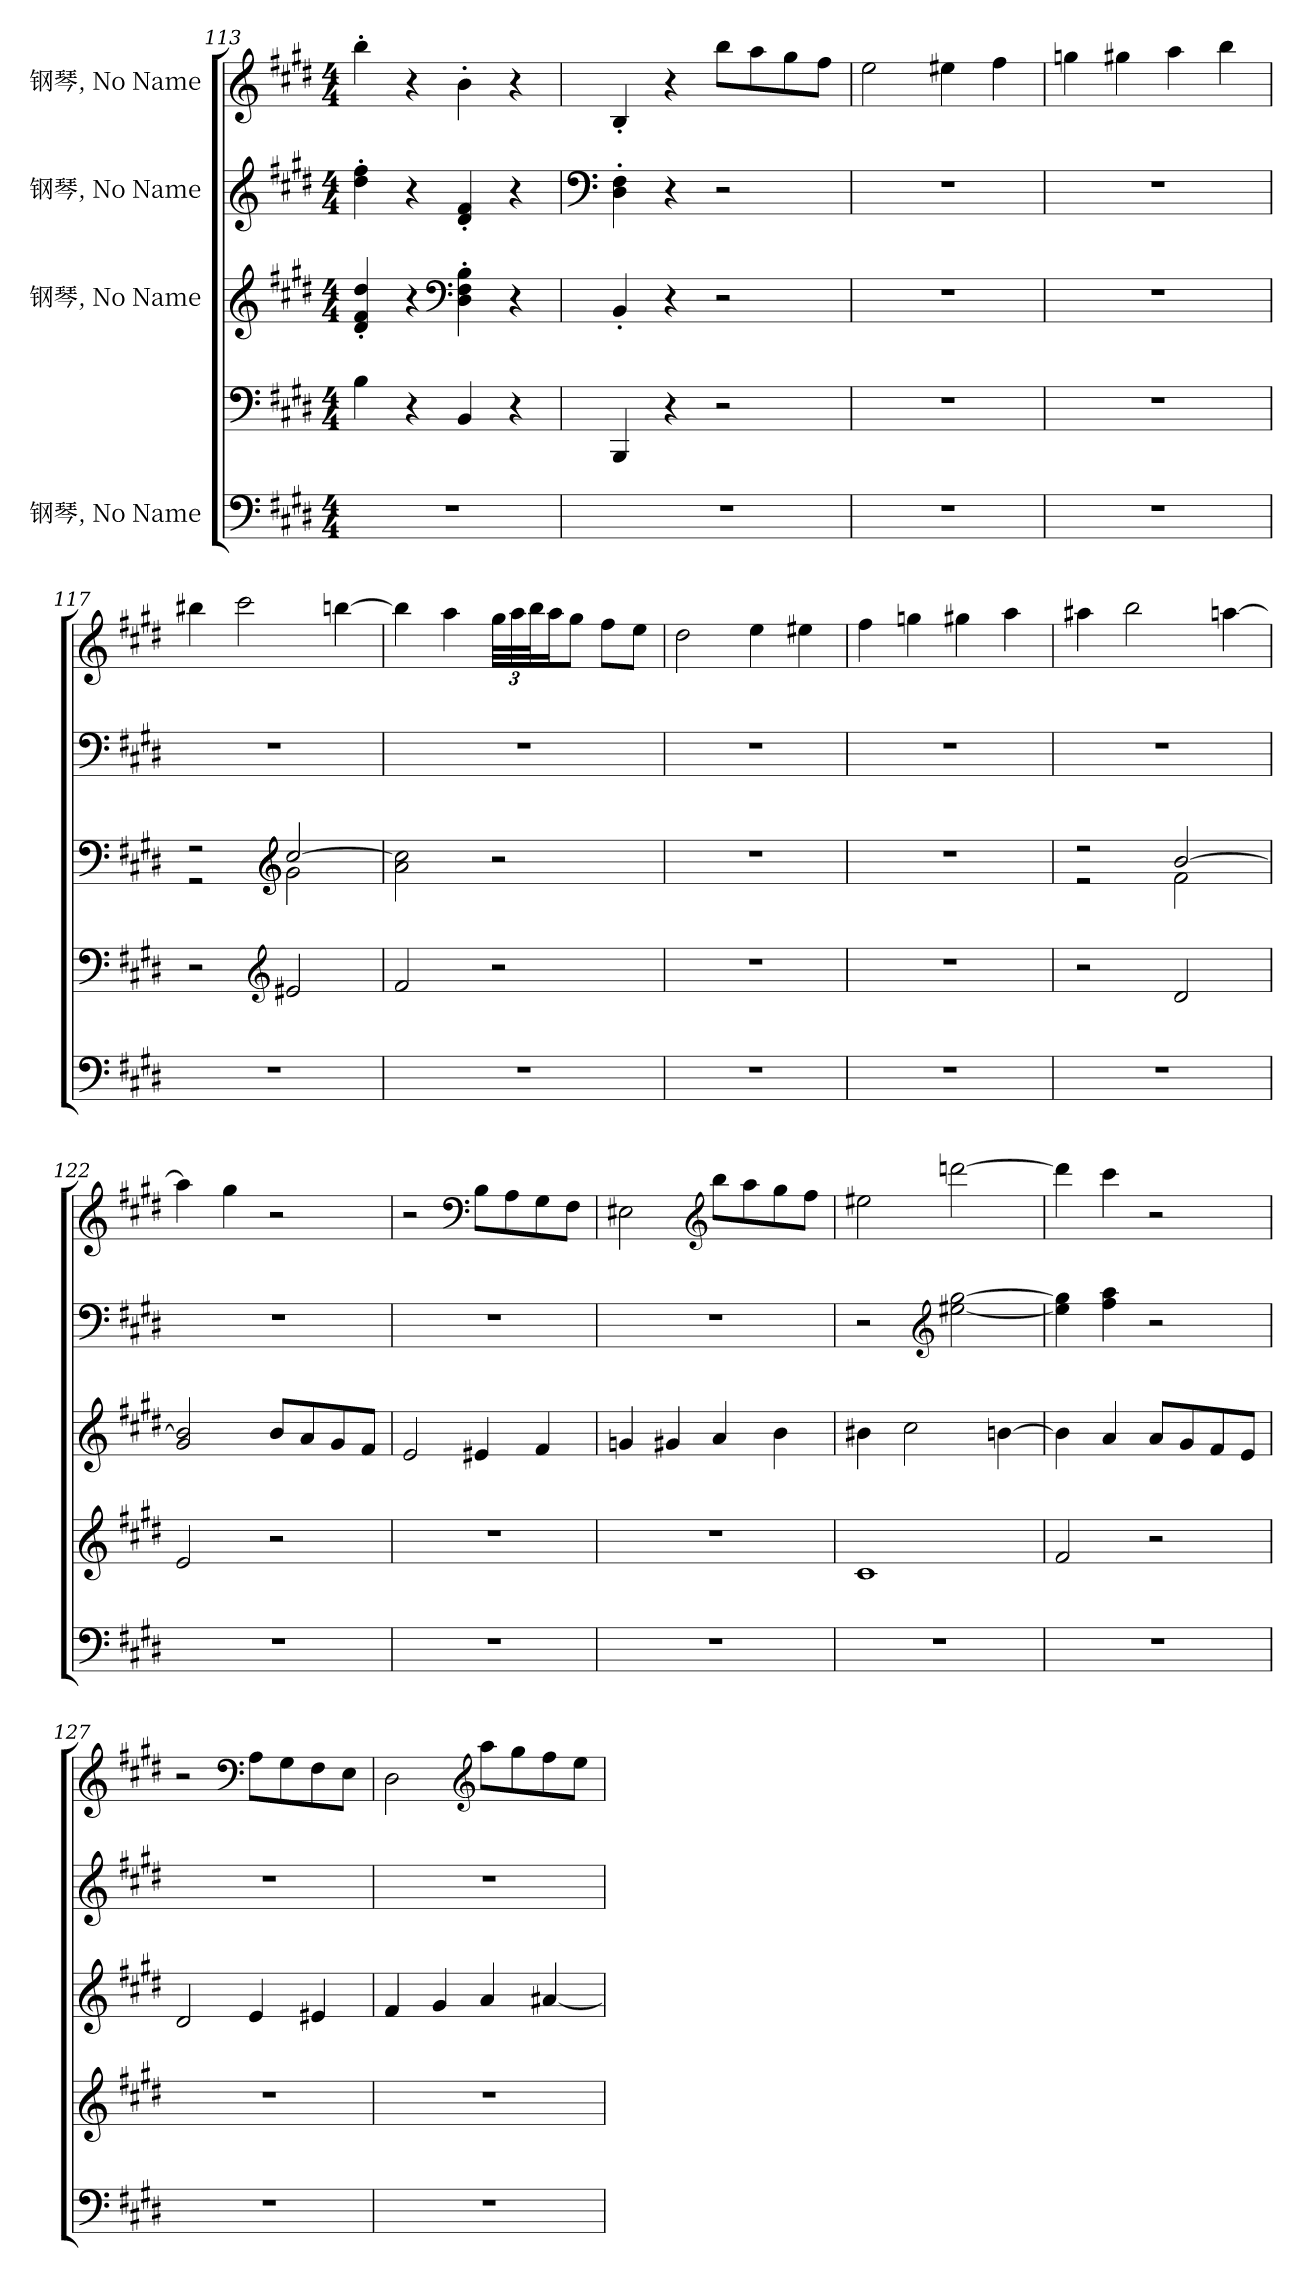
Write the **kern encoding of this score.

**kern	**kern	**kern	**kern	**kern
*part4	*part4	*part3	*part2	*part1
*staff5	*staff4	*staff3	*staff2	*staff1
*I"钢琴, No Name	*	*I"钢琴, No Name	*I"钢琴, No Name	*I"钢琴, No Name
*clefF4	*clefF4	*clefG2	*clefG2	*clefG2
*k[f#c#g#d#]	*k[f#c#g#d#]	*k[f#c#g#d#]	*k[f#c#g#d#]	*k[f#c#g#d#]
*M4/4	*M4/4	*M4/4	*M4/4	*M4/4
=113	=113	=113	=113	=113
1r	4B\	4d#/' 4f#/' 4dd#/'	4dd#\' 4ff#\'	4bb'\
.	4r	4r	4r	4r
*	*	*clefF4	*	*
.	4BB/	4D#\' 4F#\' 4B\'	4d#/' 4f#/'	4b'\
.	4r	4r	4r	4r
!!LO:PB:g=z
=114	=114	=114	=114	=114
*	*	*	*clefF4	*
*	*	*	*	*MM130
1r	4BBB/	4BB'/	4D#\' 4F#\'	4B'/
.	4r	4r	4r	4r
*	*	*	*	*MM152
.	2r	2r	2r	8bb\L
.	.	.	.	8aa\
.	.	.	.	8gg#\
.	.	.	.	8ff#\J
=115	=115	=115	=115	=115
1r	1r	1r	1r	2ee\
.	.	.	.	4ee#X\
.	.	.	.	4ff#\
=116	=116	=116	=116	=116
1r	1r	1r	1r	4ggn\
.	.	.	.	4gg#X\
.	.	.	.	4aa\
.	.	.	.	4bb\
=117	=117	=117	=117	=117
*	*	*^	*	*
1r	2r	2r	2r	1r	4bb#X\
.	.	.	.	.	2ccc#\
*	*clefG2	*clefG2	*	*	*
.	2e#X/	[2cc#/	2g#\	.	.
.	.	.	.	.	[4bbn\
*	*	*v	*v	*	*
=118	=118	=118	=118	=118
1r	2f#/	2a\ 2cc#\]	1r	4bb\]
.	.	.	.	4aa\
*	*	*	*	*Xbrackettup
*	*	*	*	*MM152
.	2r	2r	.	48gg#\LLL
.	.	.	.	48aa\
.	.	.	.	48bb\J
.	.	.	.	16aa\J
.	.	.	.	8gg#\J
.	.	.	.	8ff#\L
.	.	.	.	8ee\J
=119	=119	=119	=119	=119
1r	1r	1r	1r	2dd#\
.	.	.	.	4ee\
.	.	.	.	4ee#X\
!!LO:LB:g=z
=120	=120	=120	=120	=120
1r	1r	1r	1r	4ff#\
.	.	.	.	4ggn\
.	.	.	.	4gg#X\
.	.	.	.	4aa\
=121	=121	=121	=121	=121
*	*	*^	*	*
1r	2r	2r	2r	1r	4aa#X\
.	.	.	.	.	2bb\
.	2d#/	[2b/	2f#\	.	.
.	.	.	.	.	[4aan\
*	*	*v	*v	*	*
=122	=122	=122	=122	=122
1r	2e/	2g#/ 2b/]	1r	4aa\]
.	.	.	.	4gg#\
*	*	*	*	*MM152
.	2r	8b/L	.	2r
.	.	8a/	.	.
.	.	8g#/	.	.
.	.	8f#/J	.	.
=123	=123	=123	=123	=123
1r	1r	2e/	1r	2r
*	*	*	*	*clefF4
.	.	4e#X/	.	8B\L
.	.	.	.	8A\
.	.	4f#/	.	8G#\
.	.	.	.	8F#\J
=124	=124	=124	=124	=124
1r	1r	4gn/	1r	2E#X\
.	.	4g#X/	.	.
*	*	*	*	*clefG2
.	.	4a/	.	8bb\L
.	.	.	.	8aa\
.	.	4b\	.	8gg#\
.	.	.	.	8ff#\J
!!LO:PB:g=z
=125	=125	=125	=125	=125
1r	1c#	4b#X\	2r	2ee#X\
.	.	2cc#\	.	.
*	*	*	*clefG2	*
.	.	.	[2ee#X\ [2gg#\	[2dddn\
.	.	[4bn\	.	.
=126	=126	=126	=126	=126
1r	2f#/	4b\]	4ee#\] 4gg#\]	4ddd\]
.	.	4a/	4ff#\ 4aa\	4ccc#\
*	*	*	*	*MM152
.	2r	8a/L	2r	2r
.	.	8g#/	.	.
.	.	8f#/	.	.
.	.	8e/J	.	.
=127	=127	=127	=127	=127
1r	1r	2d#/	1r	2r
*	*	*	*	*clefF4
.	.	4e/	.	8A\L
.	.	.	.	8G#\
.	.	4e#X/	.	8F#\
.	.	.	.	8E\J
=128	=128	=128	=128	=128
1r	1r	4f#/	1r	2D#\
.	.	4g#/	.	.
*	*	*	*	*clefG2
.	.	4a/	.	8aa\L
.	.	.	.	8gg#\
.	.	[4a#X/	.	8ff#\
.	.	.	.	8ee\J
=	=	=	=	=
*-	*-	*-	*-	*-
